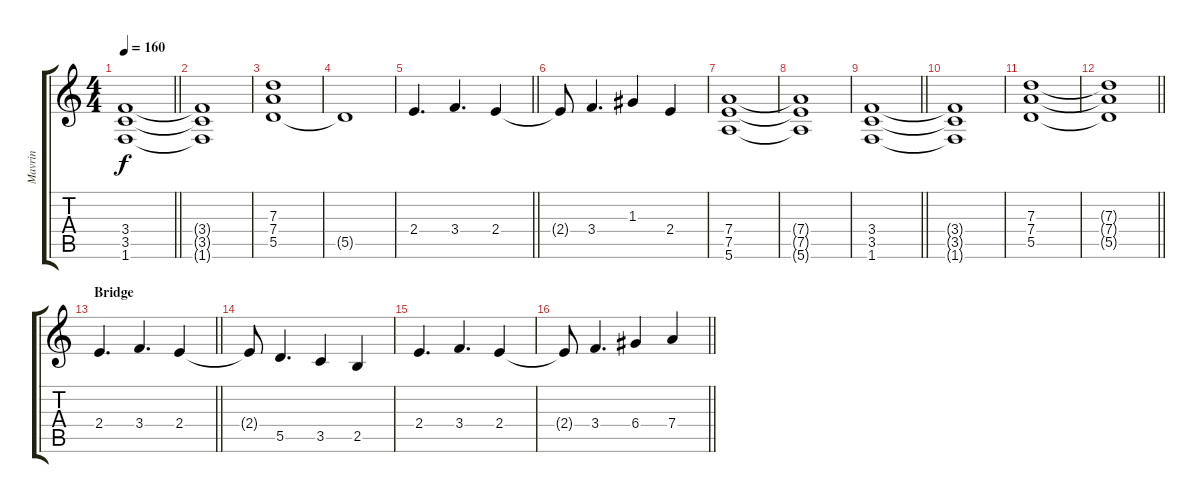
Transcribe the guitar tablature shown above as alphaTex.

\track ("Mavrin" "Mavrin") {instrument acousticguitarnylon}
\staff {score tabs}
\tuning (E4 B3 G3 D3 A2 E2) {hide}
\ts (4 4)
\tempo 160
\clef g2
\barLineRight lightlight
\ks c
(3.4 3.5 1.6).1{dy f} |
(3.4{t} 3.5{t} 1.6{t}).1 |
(7.3 7.4 5.5).1 |
5.5{t}.1 |
\barLineRight lightlight
2.4.4{d} 3.4.4{d} 2.4.4 |
2.4{t}.8 3.4.4{d} 1.3.4 2.4.4 |
(7.4 7.5 5.6).1 |
(7.4{t} 7.5{t} 5.6{t}).1 |
\barLineRight lightlight
(3.4 3.5 1.6).1 |
(3.4{t} 3.5{t} 1.6{t}).1 |
(7.3 7.4 5.5).1 |
\barLineRight lightlight
(7.3{t} 7.4{t} 5.5{t}).1 |
\section ("" "Bridge")
\barLineRight lightlight
2.4.4{d} 3.4.4{d} 2.4.4 |
2.4{t}.8 5.5.4{d} 3.5.4 2.5.4 |
2.4.4{d} 3.4.4{d} 2.4.4 |
\barLineRight lightlight
2.4{t}.8 3.4.4{d} 6.4.4 7.4.4
